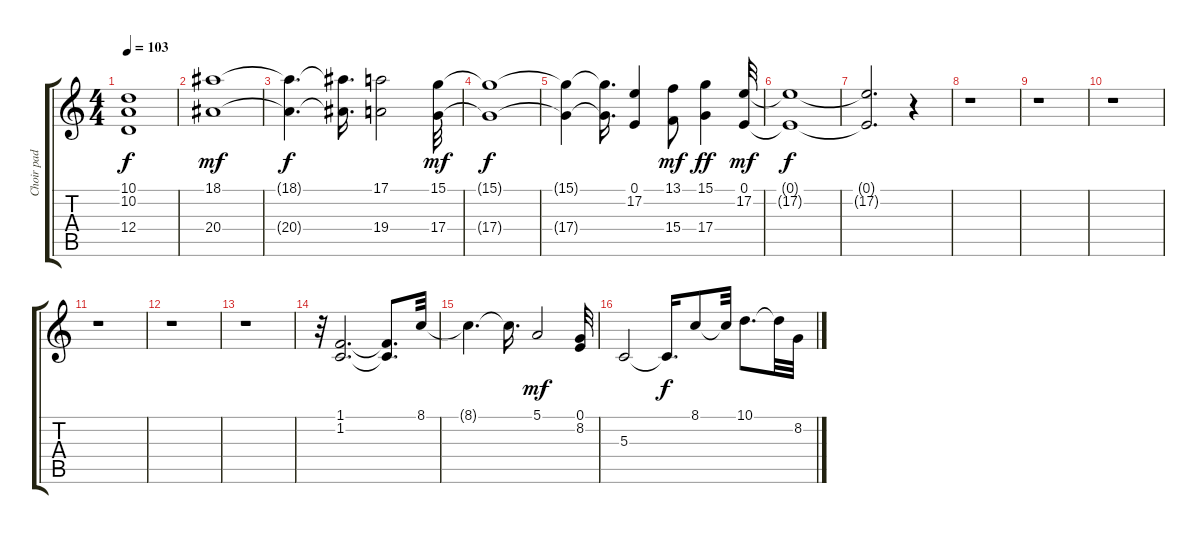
\track ("Choir pad" "Choir pad") {instrument pad4choir}
\staff {score tabs}
\tuning (E4 B3 G3 D3 A2 E2) {hide}
\ts (4 4)
\tempo 103
\clef g2
\ks c
(10.1{t} 10.2{t} 12.4{t}).1{dy f} |
(18.1 20.4).1{dy mf} |
(18.1{t} 20.4{t}).4{d dy f} (18.1{t} 20.4{t}).16{d} (17.1 19.4).2 (15.1 17.4).32{dy mf} |
(15.1{t} 17.4{t}).1{dy f} |
(15.1{t} 17.4{t}).4 (15.1{t} 17.4{t}).16{d} (0.1 17.2).4 (13.1 15.4).8{dy mf} (15.1 17.4).4{dy ff} (0.1 17.2).32{dy mf} |
(0.1{t} 17.2{t}).1{dy f} |
(0.1{t} 17.2{t}).2{d} r.4 |
r.1 |
r.1 |
r.1 |
r.1 |
r.1 |
r.1 |
r.32 (1.1 1.2).2{d} (1.1{t} 1.2{t}).8{d} 8.1.32 |
8.1{t}.4{d} 8.1{t}.16{d} 5.1.2{dy mf} (0.1 8.2).32 |
5.3.2 5.3{t}.16{d dy f} 8.1.8 8.1{t}.32 10.1.8{d} 10.1{t}.32 8.2.32
